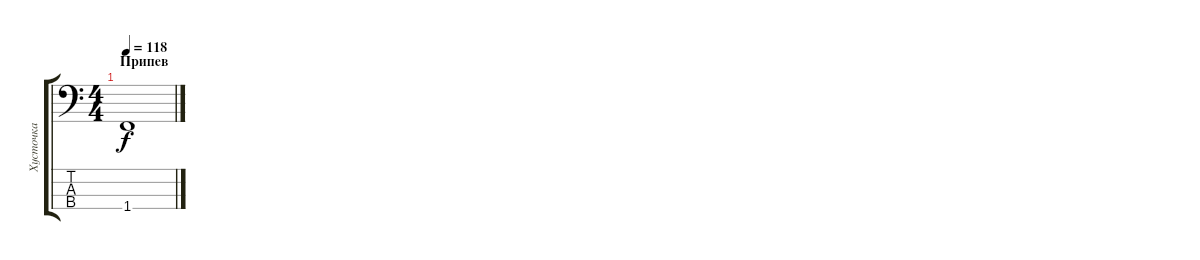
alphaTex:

\track ("Хусточка" "Хусточка") {instrument electricbassfinger}
\staff {score tabs}
\tuning (G2 D2 A1 E1) {hide}
\ts (4 4)
\section ("" "Припев")
\tempo 118
\clef f4
\ks c
1.4.1{dy f}
